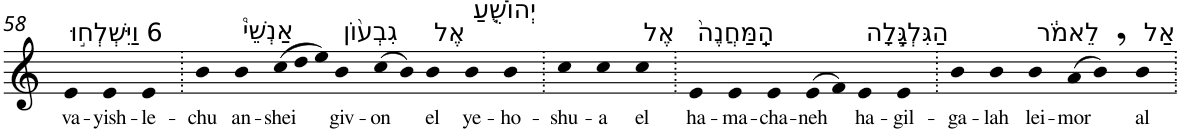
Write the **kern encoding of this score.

**kern	**text
*part1	*part1
*staff1	*staff1
*I"Piano	*
*I'Pno	*
!!LO:PB:g=z
*clefG2	*
*k[]	*
=58	=58
!LO:TX:a:t=6 וַיִּשְׁלְח֣וּ	!
!	!LO:LY:b
4e	va-
!	!LO:LY:b
4e	-yish-
!	!LO:LY:b
4e	-le-
=59.	=59.
!	!LO:LY:b
4b	-chu
!LO:TX:a:t=אַנְשֵׁי֩	!
!	!LO:LY:b
4b	an-
*Xtuplet	*
!	!LO:LY:b
(>12cc	-shei
12dd	.
12ee)	.
!LO:TX:a:t=גִבְע֨וֹן	!
!	!LO:LY:b
4b	giv-
!	!LO:LY:b
(>8cc	-on
8b)	.
!LO:TX:a:t=אֶל	!
!	!LO:LY:b
4b	el
!LO:TX:a:t=יְהוֹשֻׁ֤עַ	!
!	!LO:LY:b
4b	ye-
!	!LO:LY:b
4b	-ho-
=60.	=60.
!	!LO:LY:b
4cc	-shu-
!	!LO:LY:b
4cc	-a
!LO:TX:a:t=אֶל	!
!	!LO:LY:b
4cc	el
=61.	=61.
!LO:TX:a:t=הַֽמַּחֲנֶה֙	!
!	!LO:LY:b
4e	ha-
!	!LO:LY:b
4e	-ma-
!	!LO:LY:b
4e	-cha-
!	!LO:LY:b
(>8e	-neh
8f)	.
!LO:TX:a:t=הַגִּלְגָּ֣לָה	!
!	!LO:LY:b
4e	ha-
!	!LO:LY:b
4e	-gil-
=62.	=62.
!	!LO:LY:b
4b	-ga-
!	!LO:LY:b
4b	-lah
!LO:TX:a:t=לֵאמֹ֔ר	!
!	!LO:LY:b
4b	lei-
!	!LO:LY:b
(>8a	-mor
8b,)	.
!LO:TX:a:t=אַל	!
!	!LO:LY:b
4b	al
=.	=.
*-	*-
